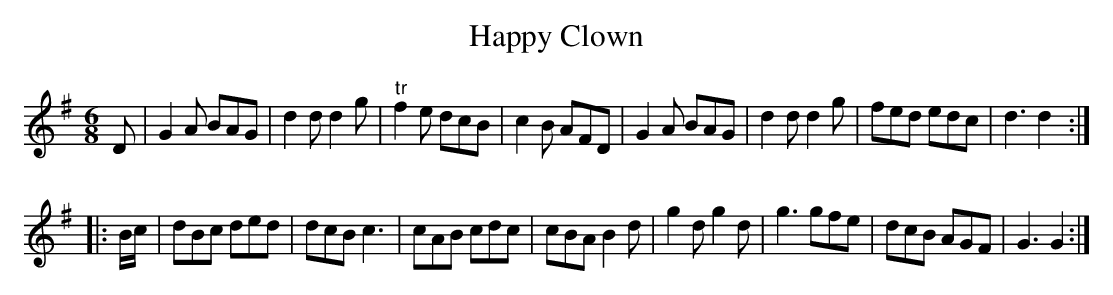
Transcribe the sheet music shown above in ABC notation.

X:1
T:Happy Clown
M:6/8
K:G
D|\
G2A BAG| d2d d2g| "tr"f2e dcB| c2B AFD|\
G2A BAG| d2d d2g| fed edc| d3 d2::
B/c/|\
dBc ded| dcB c3| cAB cdc| cBA B2d|\
g2d g2d| g3 gfe| dcB AGF| G3 G2 :|
